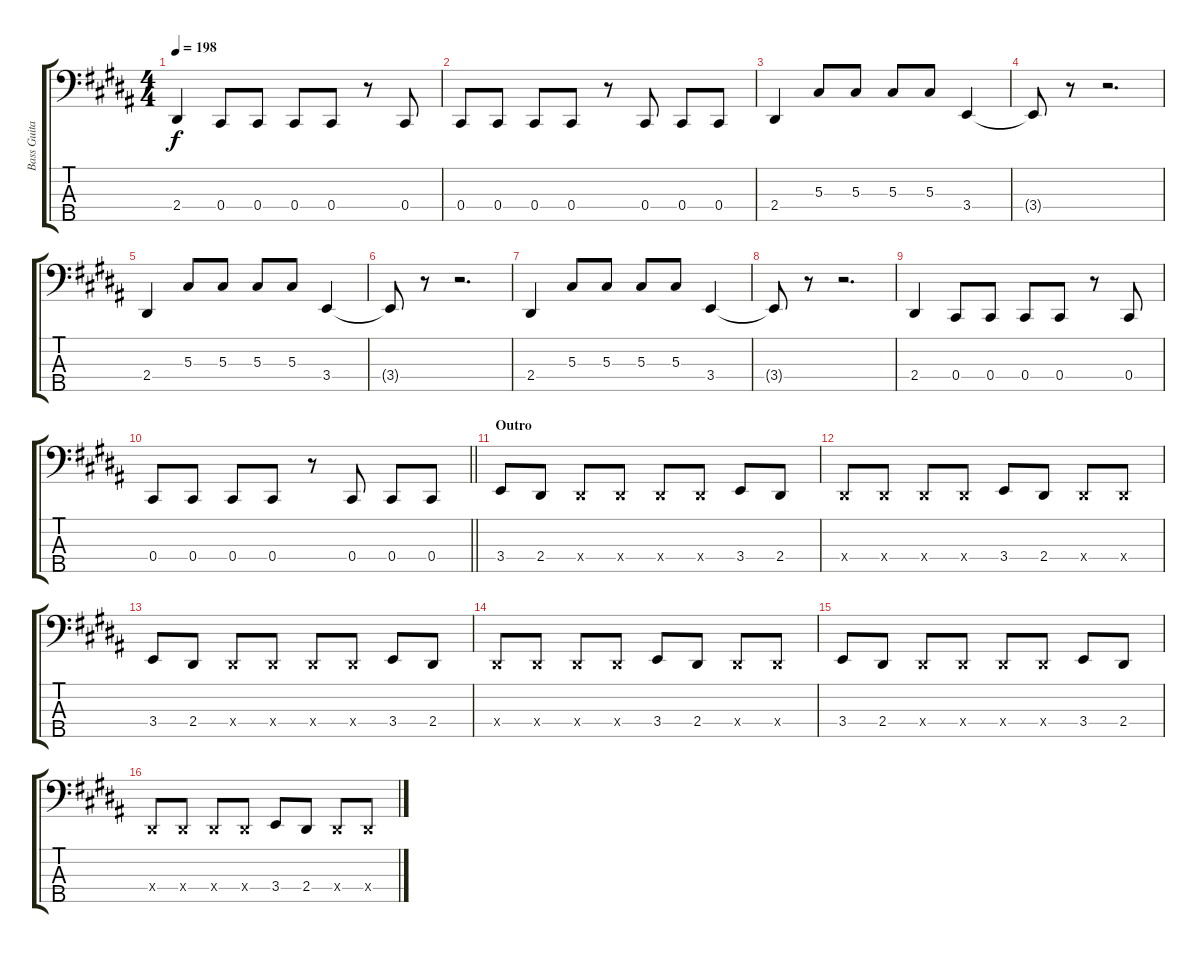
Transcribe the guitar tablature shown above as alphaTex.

\track ("Bass Guitar" "Bass Guita") {instrument electricbasspick}
\staff {score tabs}
\tuning (Gb2 Db2 Ab1 Db1 Ab0) {hide}
\ts (4 4)
\tempo 198
\clef f4
\ks b
2.4.4{dy f} 0.4.8 0.4.8 0.4.8 0.4.8 r.8 0.4.8 |
0.4.8 0.4.8 0.4.8 0.4.8 r.8 0.4.8 0.4.8 0.4.8 |
2.4.4 5.3.8 5.3.8 5.3.8 5.3.8 3.4.4 |
3.4{t}.8 r.8 r.2{d} |
2.4.4 5.3.8 5.3.8 5.3.8 5.3.8 3.4.4 |
3.4{t}.8 r.8 r.2{d} |
2.4.4 5.3.8 5.3.8 5.3.8 5.3.8 3.4.4 |
3.4{t}.8 r.8 r.2{d} |
2.4.4 0.4.8 0.4.8 0.4.8 0.4.8 r.8 0.4.8 |
\barLineRight lightlight
0.4.8 0.4.8 0.4.8 0.4.8 r.8 0.4.8 0.4.8 0.4.8 |
\section ("" "Outro")
3.4.8 2.4.8 2.4{x}.8 2.4{x}.8 2.4{x}.8 2.4{x}.8 3.4.8 2.4.8 |
2.4{x}.8 2.4{x}.8 2.4{x}.8 2.4{x}.8 3.4.8 2.4.8 2.4{x}.8 2.4{x}.8 |
3.4.8 2.4.8 2.4{x}.8 2.4{x}.8 2.4{x}.8 2.4{x}.8 3.4.8 2.4.8 |
2.4{x}.8 2.4{x}.8 2.4{x}.8 2.4{x}.8 3.4.8 2.4.8 2.4{x}.8 2.4{x}.8 |
3.4.8 2.4.8 2.4{x}.8 2.4{x}.8 2.4{x}.8 2.4{x}.8 3.4.8 2.4.8 |
2.4{x}.8 2.4{x}.8 2.4{x}.8 2.4{x}.8 3.4.8 2.4.8 2.4{x}.8 2.4{x}.8
